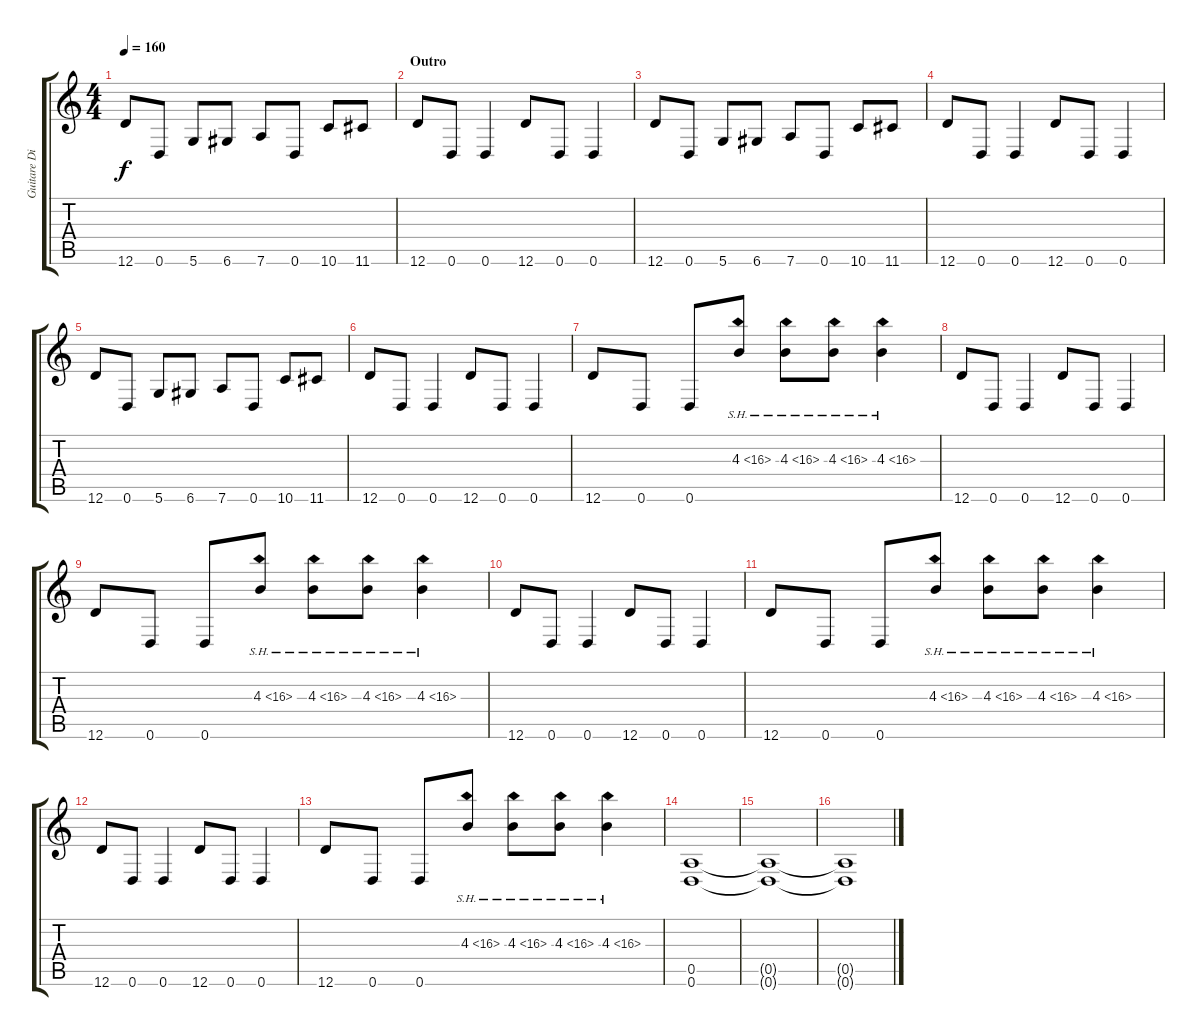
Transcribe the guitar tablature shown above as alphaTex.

\track ("Guitare Distorsion Dropped D ( Matt )" "Guitare Di") {instrument distortionguitar}
\staff {score tabs}
\tuning (E4 B3 G3 D3 A2 D2) {hide}
\ts (4 4)
\tempo 160
\clef g2
\ks c
12.6.8{dy f} 0.6.8 5.6.8 6.6.8 7.6.8 0.6.8 10.6.8 11.6.8 |
\section ("" "Outro")
12.6.8 0.6.8 0.6.4 12.6.8 0.6.8 0.6.4 |
12.6.8 0.6.8 5.6.8 6.6.8 7.6.8 0.6.8 10.6.8 11.6.8 |
12.6.8 0.6.8 0.6.4 12.6.8 0.6.8 0.6.4 |
12.6.8 0.6.8 5.6.8 6.6.8 7.6.8 0.6.8 10.6.8 11.6.8 |
12.6.8 0.6.8 0.6.4 12.6.8 0.6.8 0.6.4 |
12.6.8 0.6.8 0.6.8 4.3{sh 12}.8{instrument guitarharmonics} 4.3{sh 12}.8 4.3{sh 12}.8 4.3{sh 12}.4 |
12.6.8{instrument distortionguitar} 0.6.8 0.6.4 12.6.8 0.6.8 0.6.4 |
12.6.8 0.6.8 0.6.8 4.3{sh 12}.8{instrument guitarharmonics} 4.3{sh 12}.8 4.3{sh 12}.8 4.3{sh 12}.4 |
12.6.8{instrument distortionguitar} 0.6.8 0.6.4 12.6.8 0.6.8 0.6.4 |
12.6.8 0.6.8 0.6.8 4.3{sh 12}.8{instrument guitarharmonics} 4.3{sh 12}.8 4.3{sh 12}.8 4.3{sh 12}.4 |
12.6.8{instrument distortionguitar} 0.6.8 0.6.4 12.6.8 0.6.8 0.6.4 |
12.6.8 0.6.8 0.6.8 4.3{sh 12}.8{instrument guitarharmonics} 4.3{sh 12}.8 4.3{sh 12}.8 4.3{sh 12}.4 |
(0.5 0.6).1{instrument distortionguitar} |
(0.5{t} 0.6{t}).1 |
(0.5{t} 0.6{t}).1{volume 8}
